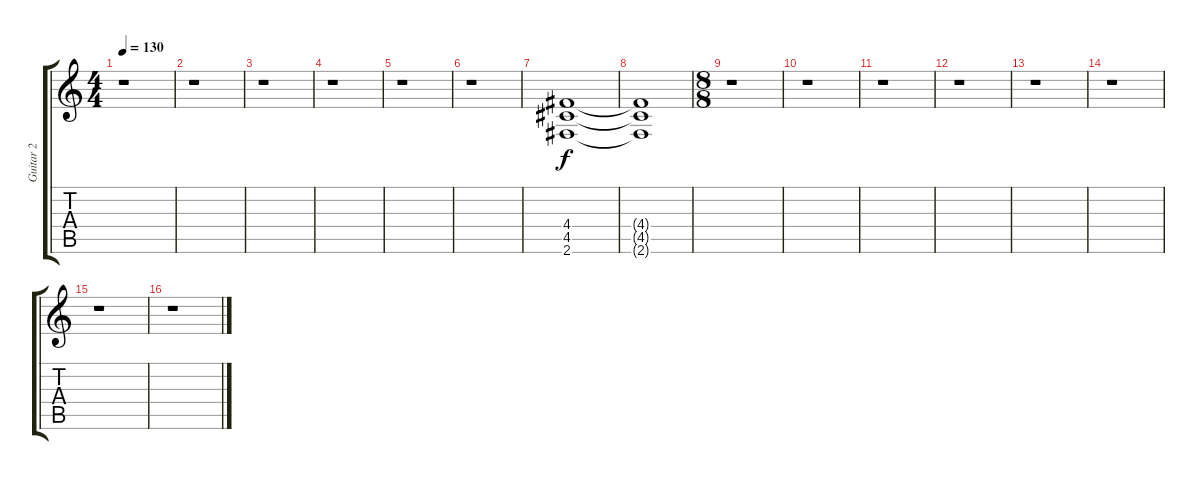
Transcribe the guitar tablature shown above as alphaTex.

\track ("Guitar 2" "Guitar 2") {instrument overdrivenguitar}
\staff {score tabs}
\tuning (E4 B3 G3 D3 A2 E2) {hide}
\ts (4 4)
\tempo 130
\clef g2
\ks c
r.1{dy f} |
r.1 |
r.1 |
r.1 |
r.1 |
r.1 |
(4.4 4.5 2.6).1 |
(4.4{t} 4.5{t} 2.6{t}).1 |
\ts (8 8)
r.1 |
r.1 |
r.1 |
r.1 |
r.1 |
r.1 |
r.1 |
r.1
